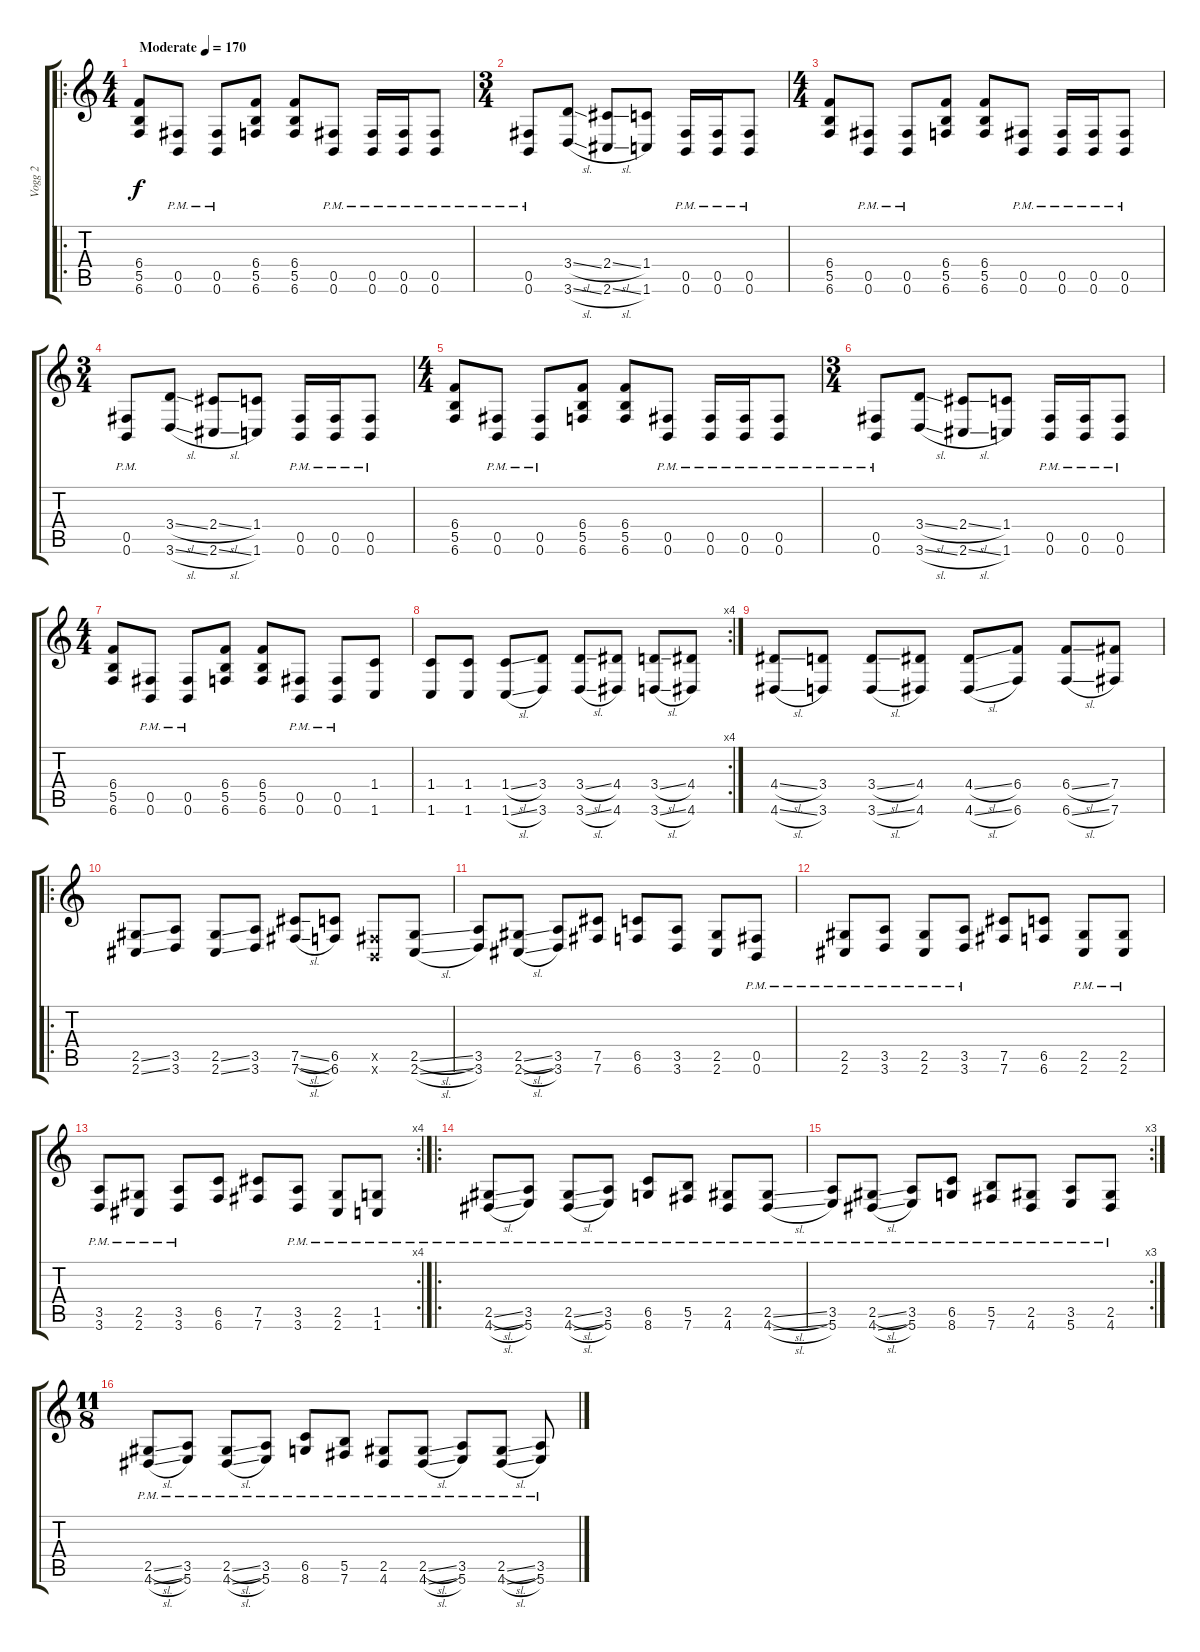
\track ("Vogg 2" "Vogg 2") {instrument distortionguitar}
\staff {score tabs}
\tuning (Db4 Ab3 E3 B2 Gb2 B1) {hide}
\ro
\ts (4 4)
\tempo (170 "Moderate")
\clef g2
\ks c
(6.4 5.5 6.6).8{dy f instrument distortionguitar} (0.5{pm} 0.6{pm}).8 (0.5{pm} 0.6{pm}).8 (6.4 5.5 6.6).8 (6.4 5.5 6.6).8 (0.5{pm} 0.6{pm}).8 (0.5{pm} 0.6{pm}).16 (0.5{pm} 0.6{pm}).16 (0.5{pm} 0.6{pm}).8 |
\ts (3 4)
(0.5{pm} 0.6{pm}).8 (3.4{sl} 3.6{sl}).8 (2.4{sl} 2.6{sl}).8 (1.4 1.6).8 (0.5{pm} 0.6{pm}).16 (0.5{pm} 0.6{pm}).16 (0.5{pm} 0.6{pm}).8 |
\ts (4 4)
(6.4 5.5 6.6).8 (0.5{pm} 0.6{pm}).8 (0.5{pm} 0.6{pm}).8 (6.4 5.5 6.6).8 (6.4 5.5 6.6).8 (0.5{pm} 0.6{pm}).8 (0.5{pm} 0.6{pm}).16 (0.5{pm} 0.6{pm}).16 (0.5{pm} 0.6{pm}).8 |
\ts (3 4)
(0.5{pm} 0.6{pm}).8 (3.4{sl} 3.6{sl}).8 (2.4{sl} 2.6{sl}).8 (1.4 1.6).8 (0.5{pm} 0.6{pm}).16 (0.5{pm} 0.6{pm}).16 (0.5{pm} 0.6{pm}).8 |
\ts (4 4)
(6.4 5.5 6.6).8 (0.5{pm} 0.6{pm}).8 (0.5{pm} 0.6{pm}).8 (6.4 5.5 6.6).8 (6.4 5.5 6.6).8 (0.5{pm} 0.6{pm}).8 (0.5{pm} 0.6{pm}).16 (0.5{pm} 0.6{pm}).16 (0.5{pm} 0.6{pm}).8 |
\ts (3 4)
(0.5{pm} 0.6{pm}).8 (3.4{sl} 3.6{sl}).8 (2.4{sl} 2.6{sl}).8 (1.4 1.6).8 (0.5{pm} 0.6{pm}).16 (0.5{pm} 0.6{pm}).16 (0.5{pm} 0.6{pm}).8 |
\ts (4 4)
(6.4 5.5 6.6).8 (0.5{pm} 0.6{pm}).8 (0.5{pm} 0.6{pm}).8 (6.4 5.5 6.6).8 (6.4 5.5 6.6).8 (0.5{pm} 0.6{pm}).8 (0.5{pm} 0.6{pm}).8 (1.4 1.6).8 |
\rc 4
(1.4 1.6).8 (1.4 1.6).8 (1.4{sl} 1.6{sl}).8 (3.4 3.6).8 (3.4{sl} 3.6{sl}).8 (4.4 4.6).8 (3.4{sl} 3.6{sl}).8 (4.4 4.6).8 |
(4.4{sl} 4.6{sl}).8 (3.4 3.6).8 (3.4{sl} 3.6{sl}).8 (4.4 4.6).8 (4.4{sl} 4.6{sl}).8 (6.4 6.6).8 (6.4{sl} 6.6{sl}).8 (7.4 7.6).8 |
\ro
(2.5{ss} 2.6{ss}).8 (3.5 3.6).8 (2.5{ss} 2.6{ss}).8 (3.5 3.6).8 (7.5{sl} 7.6{sl}).8 (6.5 6.6).8 (0.5{x} 0.6{x}).8 (2.5{sl} 2.6{sl}).8 |
(3.5 3.6).8 (2.5{sl} 2.6{sl}).8 (3.5 3.6).8 (7.5 7.6).8 (6.5 6.6).8 (3.5 3.6).8 (2.5 2.6).8 (0.5{pm} 0.6{pm}).8 |
(2.5{pm} 2.6{pm}).8 (3.5{pm} 3.6{pm}).8 (2.5{pm} 2.6{pm}).8 (3.5{pm} 3.6{pm}).8 (7.5 7.6).8 (6.5 6.6).8 (2.5{pm} 2.6{pm}).8 (2.5{pm} 2.6{pm}).8 |
\rc 4
(3.5{pm} 3.6{pm}).8 (2.5{pm} 2.6{pm}).8 (3.5{pm} 3.6{pm}).8 (6.5 6.6).8 (7.5 7.6).8 (3.5{pm} 3.6{pm}).8 (2.5{pm} 2.6{pm}).8 (1.5{pm} 1.6{pm}).8 |
\ro
(2.5{sl pm} 4.6{sl pm}).8 (3.5{pm} 5.6{pm}).8 (2.5{sl pm} 4.6{sl pm}).8 (3.5{pm} 5.6{pm}).8 (6.5{pm} 8.6{pm}).8 (5.5{pm} 7.6{pm}).8 (2.5{pm} 4.6{pm}).8 (2.5{sl pm} 4.6{sl pm}).8 |
\rc 3
(3.5{pm} 5.6{pm}).8 (2.5{sl pm} 4.6{sl pm}).8 (3.5{pm} 5.6{pm}).8 (6.5{pm} 8.6{pm}).8 (5.5{pm} 7.6{pm}).8 (2.5{pm} 4.6{pm}).8 (3.5{pm} 5.6{pm}).8 (2.5{pm} 4.6{pm}).8 |
\ts (11 8)
(2.5{sl pm} 4.6{sl pm}).8 (3.5{pm} 5.6{pm}).8 (2.5{sl pm} 4.6{sl pm}).8 (3.5{pm} 5.6{pm}).8 (6.5{pm} 8.6{pm}).8 (5.5{pm} 7.6{pm}).8 (2.5{pm} 4.6{pm}).8 (2.5{sl pm} 4.6{sl pm}).8 (3.5{pm} 5.6{pm}).8 (2.5{sl pm} 4.6{sl pm}).8 (3.5{pm} 5.6{pm}).8
